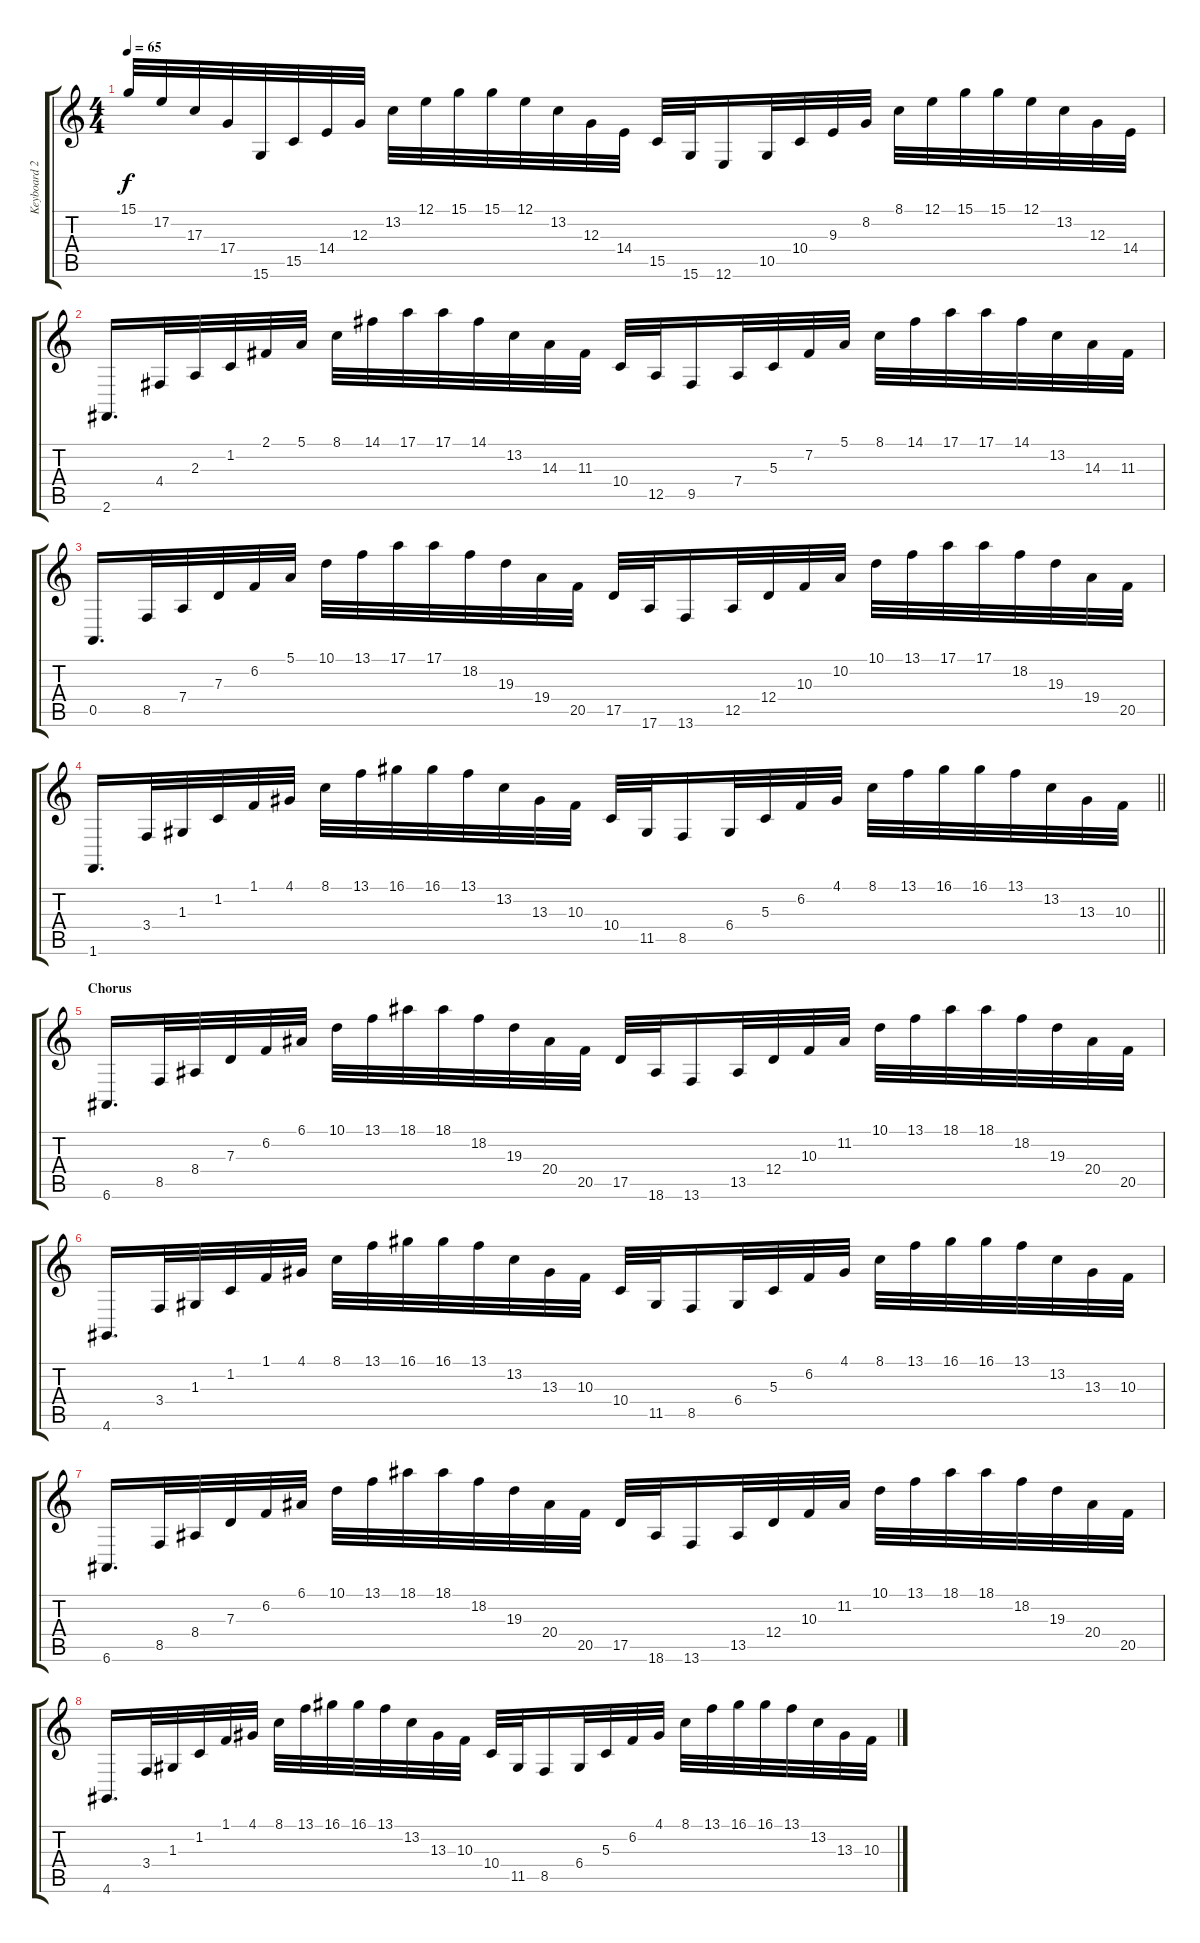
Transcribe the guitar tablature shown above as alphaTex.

\track ("Keyboard 2" "Keyboard 2") {instrument lead1square}
\staff {score tabs}
\tuning (E4 B3 G3 D3 A2 E2) {hide}
\ts (4 4)
\tempo 65
\clef g2
\ks c
15.1.32{dy f} 17.2.32 17.3.32 17.4.32 15.6.32 15.5.32 14.4.32 12.3.32 13.2.32 12.1.32 15.1.32 15.1.32 12.1.32 13.2.32 12.3.32 14.4.32 15.5.32 15.6.32 12.6.16 10.5.32 10.4.32 9.3.32 8.2.32 8.1.32 12.1.32 15.1.32 15.1.32 12.1.32 13.2.32 12.3.32 14.4.32 |
2.6.16{d} 4.4.32 2.3.32 1.2.32 2.1.32 5.1.32 8.1.32 14.1.32 17.1.32 17.1.32 14.1.32 13.2.32 14.3.32 11.3.32 10.4.32 12.5.32 9.5.16 7.4.32 5.3.32 7.2.32 5.1.32 8.1.32 14.1.32 17.1.32 17.1.32 14.1.32 13.2.32 14.3.32 11.3.32 |
0.5.16{d} 8.5.32 7.4.32 7.3.32 6.2.32 5.1.32 10.1.32 13.1.32 17.1.32 17.1.32 18.2.32 19.3.32 19.4.32 20.5.32 17.5.32 17.6.32 13.6.16 12.5.32 12.4.32 10.3.32 10.2.32 10.1.32 13.1.32 17.1.32 17.1.32 18.2.32 19.3.32 19.4.32 20.5.32 |
\barLineRight lightlight
1.6.16{d} 3.4.32 1.3.32 1.2.32 1.1.32 4.1.32 8.1.32 13.1.32 16.1.32 16.1.32 13.1.32 13.2.32 13.3.32 10.3.32 10.4.32 11.5.32 8.5.16 6.4.32 5.3.32 6.2.32 4.1.32 8.1.32 13.1.32 16.1.32 16.1.32 13.1.32 13.2.32 13.3.32 10.3.32 |
\section ("" "Chorus")
6.6.16{d} 8.5.32 8.4.32 7.3.32 6.2.32 6.1.32 10.1.32 13.1.32 18.1.32 18.1.32 18.2.32 19.3.32 20.4.32 20.5.32 17.5.32 18.6.32 13.6.16 13.5.32 12.4.32 10.3.32 11.2.32 10.1.32 13.1.32 18.1.32 18.1.32 18.2.32 19.3.32 20.4.32 20.5.32 |
4.6.16{d} 3.4.32 1.3.32 1.2.32 1.1.32 4.1.32 8.1.32 13.1.32 16.1.32 16.1.32 13.1.32 13.2.32 13.3.32 10.3.32 10.4.32 11.5.32 8.5.16 6.4.32 5.3.32 6.2.32 4.1.32 8.1.32 13.1.32 16.1.32 16.1.32 13.1.32 13.2.32 13.3.32 10.3.32 |
6.6.16{d} 8.5.32 8.4.32 7.3.32 6.2.32 6.1.32 10.1.32 13.1.32 18.1.32 18.1.32 18.2.32 19.3.32 20.4.32 20.5.32 17.5.32 18.6.32 13.6.16 13.5.32 12.4.32 10.3.32 11.2.32 10.1.32 13.1.32 18.1.32 18.1.32 18.2.32 19.3.32 20.4.32 20.5.32 |
4.6.16{d} 3.4.32 1.3.32 1.2.32 1.1.32 4.1.32 8.1.32 13.1.32 16.1.32 16.1.32 13.1.32 13.2.32 13.3.32 10.3.32 10.4.32 11.5.32 8.5.16 6.4.32 5.3.32 6.2.32 4.1.32 8.1.32 13.1.32 16.1.32 16.1.32 13.1.32 13.2.32 13.3.32 10.3.32
